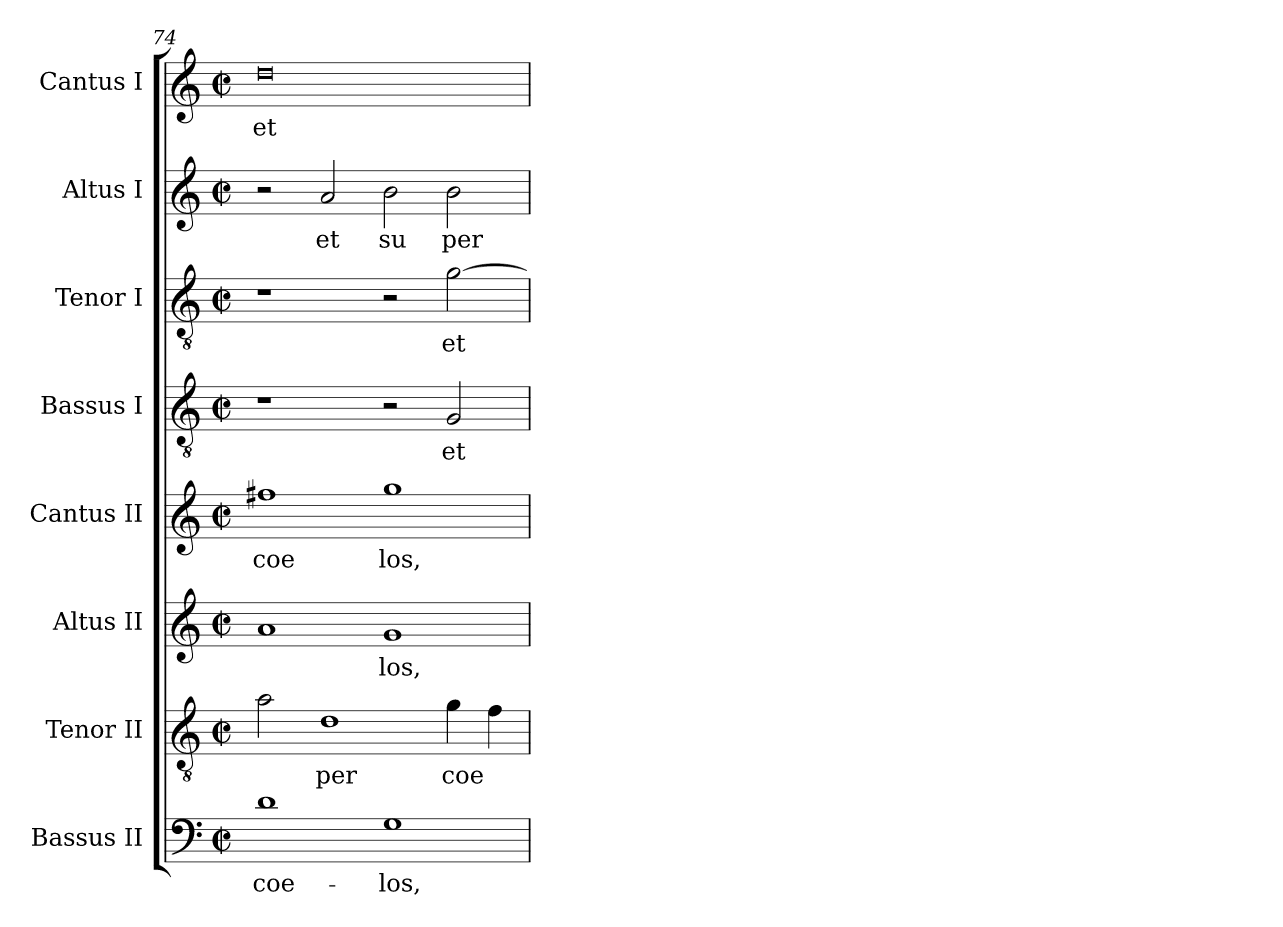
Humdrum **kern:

**kern	**text	**kern	**text	**kern	**text	**kern	**text	**kern	**text	**kern	**text	**kern	**text	**kern	**text
*part8	*part8	*part7	*part7	*part6	*part6	*part5	*part5	*part4	*part4	*part3	*part3	*part2	*part2	*part1	*part1
*staff8	*staff8	*staff7	*staff7	*staff6	*staff6	*staff5	*staff5	*staff4	*staff4	*staff3	*staff3	*staff2	*staff2	*staff1	*staff1
*I"Bassus II	*	*I"Tenor II	*	*I"Altus II	*	*I"Cantus II	*	*I"Bassus I	*	*I"Tenor I	*	*I"Altus I	*	*I"Cantus I	*
*clefF4	*	*clefGv2	*	*clefG2	*	*clefG2	*	*clefGv2	*	*clefGv2	*	*clefG2	*	*clefG2	*
*	*	*	*	*k[]	*	*	*	*k[]	*	*	*	*k[]	*	*	*
*	*	*	*	*C:	*	*	*	*C:	*	*	*	*C:	*	*	*
*M2/2	*	*M2/2	*	*M2/2	*	*M2/2	*	*M2/2	*	*M2/2	*	*M2/2	*	*M2/2	*
*met(c|)	*	*met(c|)	*	*met(c|)	*	*met(c|)	*	*met(c|)	*	*met(c|)	*	*met(c|)	*	*met(c|)	*
=74	=74	=74	=74	=74	=74	=74	=74	=74	=74	=74	=74	=74	=74	=74	=74
!	!LO:LY:b:cj	!	!	!	!	!	!LO:LY:b:cj	!	!	!	!	!	!	!	!LO:LY:b:cj
1d	coe-	2a\	.	1a	.	1ff#X	coe	1r	.	1r	.	2r	.	0dd	et
!	!	!	!LO:LY:b:cj	!	!	!	!	!	!	!	!	!	!LO:LY:b:cj	!	!
.	.	1d	per	.	.	.	.	.	.	.	.	2a/	et	.	.
!	!LO:LY:b:cj	!	!	!	!LO:LY:b:cj	!	!LO:LY:b:cj	!	!	!	!	!	!LO:LY:b:cj	!	!
1G	-los,	.	.	1g	-los,	1gg	los,	2r	.	2r	.	2b\	su	.	.
!	!	!	!LO:LY:b	!	!	!	!	!	!LO:LY:b:cj	!	!LO:LY:b:cj	!	!LO:LY:b:cj	!	!
.	.	4g\	coe	.	.	.	.	2G/	et	[>2g\	et	2b\	per	.	.
.	.	4f\	.	.	.	.	.	.	.	.	.	.	.	.	.
=	=	=	=	=	=	=	=	=	=	=	=	=	=	=	=
*-	*-	*-	*-	*-	*-	*-	*-	*-	*-	*-	*-	*-	*-	*-	*-
